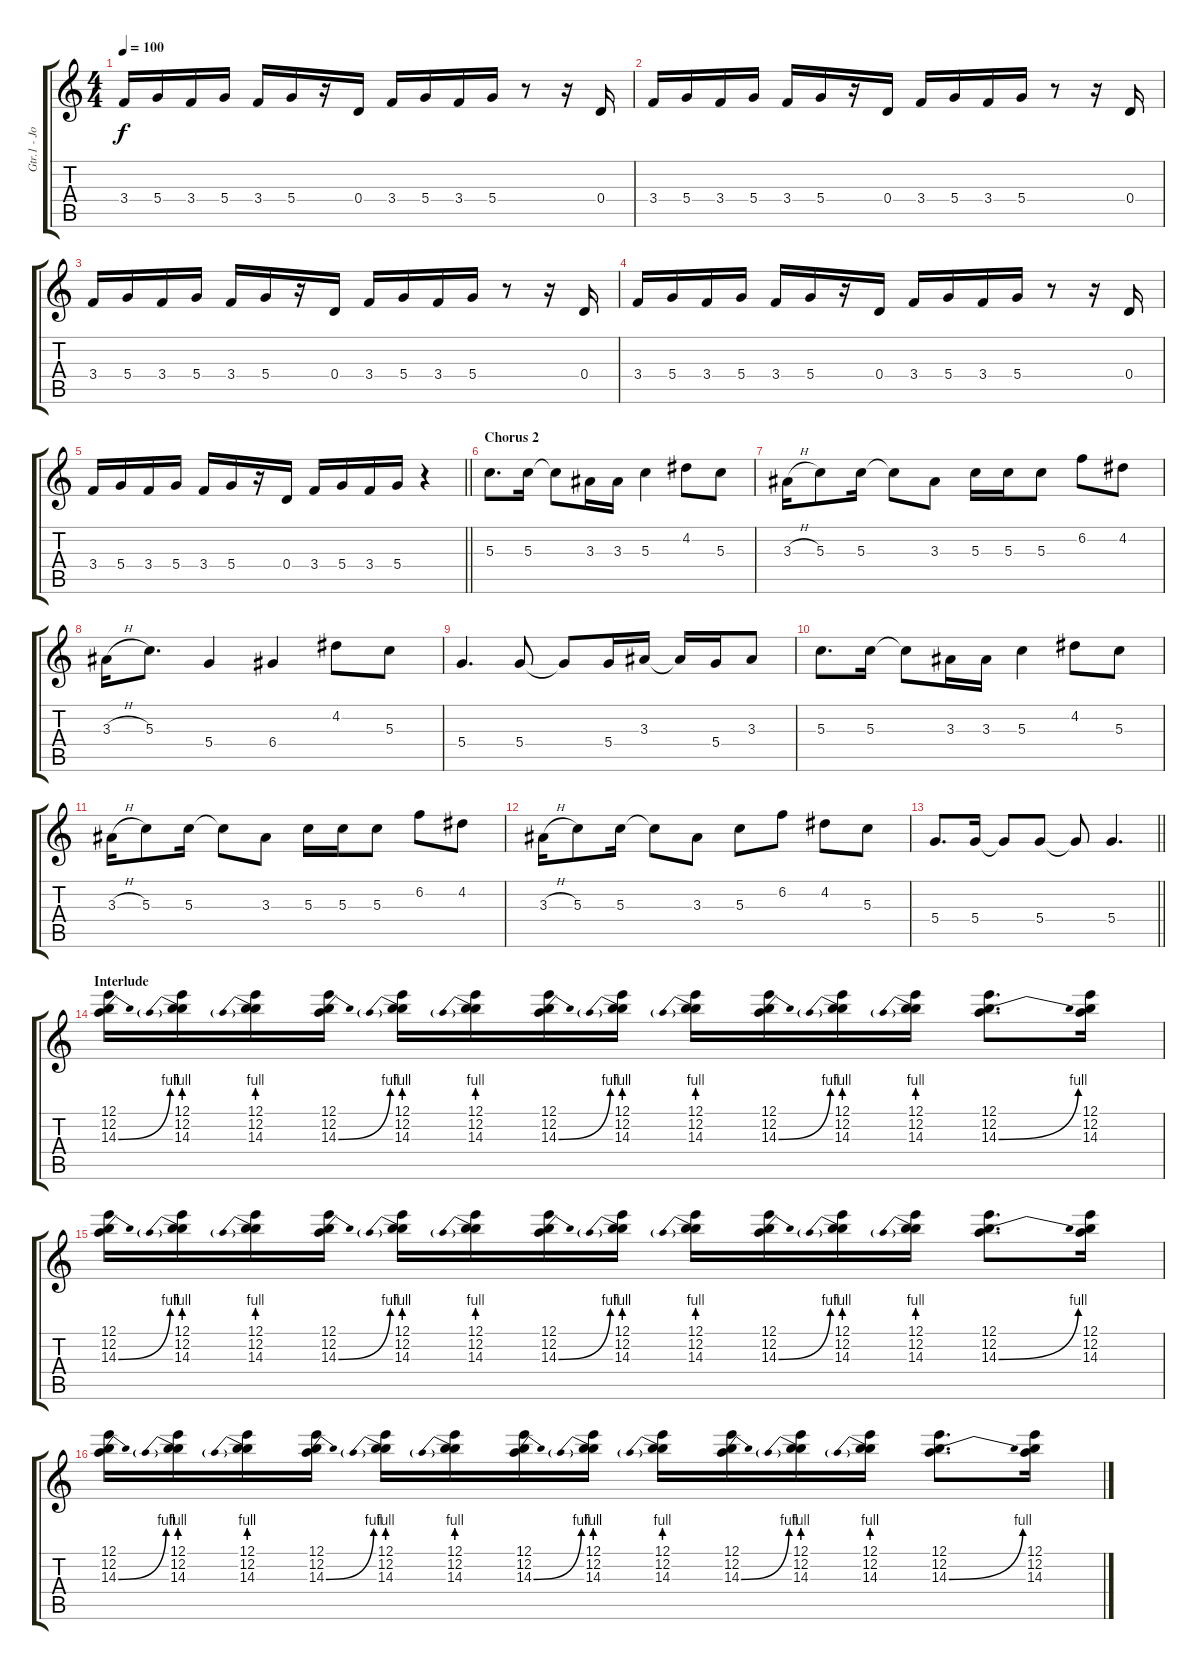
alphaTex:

\track ("Gtr.1 - John" "Gtr.1 - Jo") {instrument overdrivenguitar}
\staff {score tabs}
\tuning (E4 B3 G3 D3 A2 E2) {hide}
\ts (4 4)
\tempo 100
\clef g2
\ks c
3.4.16{dy f} 5.4.16 3.4.16 5.4.16 3.4.16 5.4.16 r.16 0.4.16 3.4.16 5.4.16 3.4.16 5.4.16 r.8 r.16 0.4.16 |
3.4.16 5.4.16 3.4.16 5.4.16 3.4.16 5.4.16 r.16 0.4.16 3.4.16 5.4.16 3.4.16 5.4.16 r.8 r.16 0.4.16 |
3.4.16 5.4.16 3.4.16 5.4.16 3.4.16 5.4.16 r.16 0.4.16 3.4.16 5.4.16 3.4.16 5.4.16 r.8 r.16 0.4.16 |
3.4.16 5.4.16 3.4.16 5.4.16 3.4.16 5.4.16 r.16 0.4.16 3.4.16 5.4.16 3.4.16 5.4.16 r.8 r.16 0.4.16 |
\barLineRight lightlight
3.4.16 5.4.16 3.4.16 5.4.16 3.4.16 5.4.16 r.16 0.4.16 3.4.16 5.4.16 3.4.16 5.4.16 r.4 |
\section ("" "Chorus 2")
5.3.8{d} 5.3.16 5.3{t}.8 3.3.16 3.3.16 5.3.4 4.2.8 5.3.8 |
3.3{h}.16 5.3.8 5.3.16 5.3{t}.8 3.3.8 5.3.16 5.3.16 5.3.8 6.2.8 4.2.8 |
3.3{h}.16 5.3.8{d} 5.4.4 6.4.4 4.2.8 5.3.8 |
5.4.4{d} 5.4.8 5.4{t}.8 5.4.16 3.3.16 3.3{t}.16 5.4.16 3.3.8 |
5.3.8{d} 5.3.16 5.3{t}.8 3.3.16 3.3.16 5.3.4 4.2.8 5.3.8 |
3.3{h}.16 5.3.8 5.3.16 5.3{t}.8 3.3.8 5.3.16 5.3.16 5.3.8 6.2.8 4.2.8 |
3.3{h}.16 5.3.8 5.3.16 5.3{t}.8 3.3.8 5.3.8 6.2.8 4.2.8 5.3.8 |
\barLineRight lightlight
5.4.8{d} 5.4.16 5.4{t}.8 5.4.8 5.4{t}.8 5.4.4{d} |
\section ("" "Interlude")
(12.1 12.2 14.3{be (bend 0 0 60 4)}).16{instrument overdrivenguitar} (12.1 12.2 14.3{be (prebend 0 4 60 4)}).16 (12.1 12.2 14.3{be (prebend 0 4 60 4)}).16 (12.1 12.2 14.3{be (bend 0 0 60 4)}).16 (12.1 12.2 14.3{be (prebend 0 4 60 4)}).16 (12.1 12.2 14.3{be (prebend 0 4 60 4)}).16 (12.1 12.2 14.3{be (bend 0 0 60 4)}).16 (12.1 12.2 14.3{be (prebend 0 4 60 4)}).16 (12.1 12.2 14.3{be (prebend 0 4 60 4)}).16 (12.1 12.2 14.3{be (bend 0 0 60 4)}).16 (12.1 12.2 14.3{be (prebend 0 4 60 4)}).16 (12.1 12.2 14.3{be (prebend 0 4 60 4)}).16 (12.1 12.2 14.3{be (bend 0 0 60 4)}).8{d} (12.1 12.2 14.3).16 |
(12.1 12.2 14.3{be (bend 0 0 60 4)}).16 (12.1 12.2 14.3{be (prebend 0 4 60 4)}).16 (12.1 12.2 14.3{be (prebend 0 4 60 4)}).16 (12.1 12.2 14.3{be (bend 0 0 60 4)}).16 (12.1 12.2 14.3{be (prebend 0 4 60 4)}).16 (12.1 12.2 14.3{be (prebend 0 4 60 4)}).16 (12.1 12.2 14.3{be (bend 0 0 60 4)}).16 (12.1 12.2 14.3{be (prebend 0 4 60 4)}).16 (12.1 12.2 14.3{be (prebend 0 4 60 4)}).16 (12.1 12.2 14.3{be (bend 0 0 60 4)}).16 (12.1 12.2 14.3{be (prebend 0 4 60 4)}).16 (12.1 12.2 14.3{be (prebend 0 4 60 4)}).16 (12.1 12.2 14.3{be (bend 0 0 60 4)}).8{d} (12.1 12.2 14.3).16 |
(12.1 12.2 14.3{be (bend 0 0 60 4)}).16 (12.1 12.2 14.3{be (prebend 0 4 60 4)}).16 (12.1 12.2 14.3{be (prebend 0 4 60 4)}).16 (12.1 12.2 14.3{be (bend 0 0 60 4)}).16 (12.1 12.2 14.3{be (prebend 0 4 60 4)}).16 (12.1 12.2 14.3{be (prebend 0 4 60 4)}).16 (12.1 12.2 14.3{be (bend 0 0 60 4)}).16 (12.1 12.2 14.3{be (prebend 0 4 60 4)}).16 (12.1 12.2 14.3{be (prebend 0 4 60 4)}).16 (12.1 12.2 14.3{be (bend 0 0 60 4)}).16 (12.1 12.2 14.3{be (prebend 0 4 60 4)}).16 (12.1 12.2 14.3{be (prebend 0 4 60 4)}).16 (12.1 12.2 14.3{be (bend 0 0 60 4)}).8{d} (12.1 12.2 14.3).16
